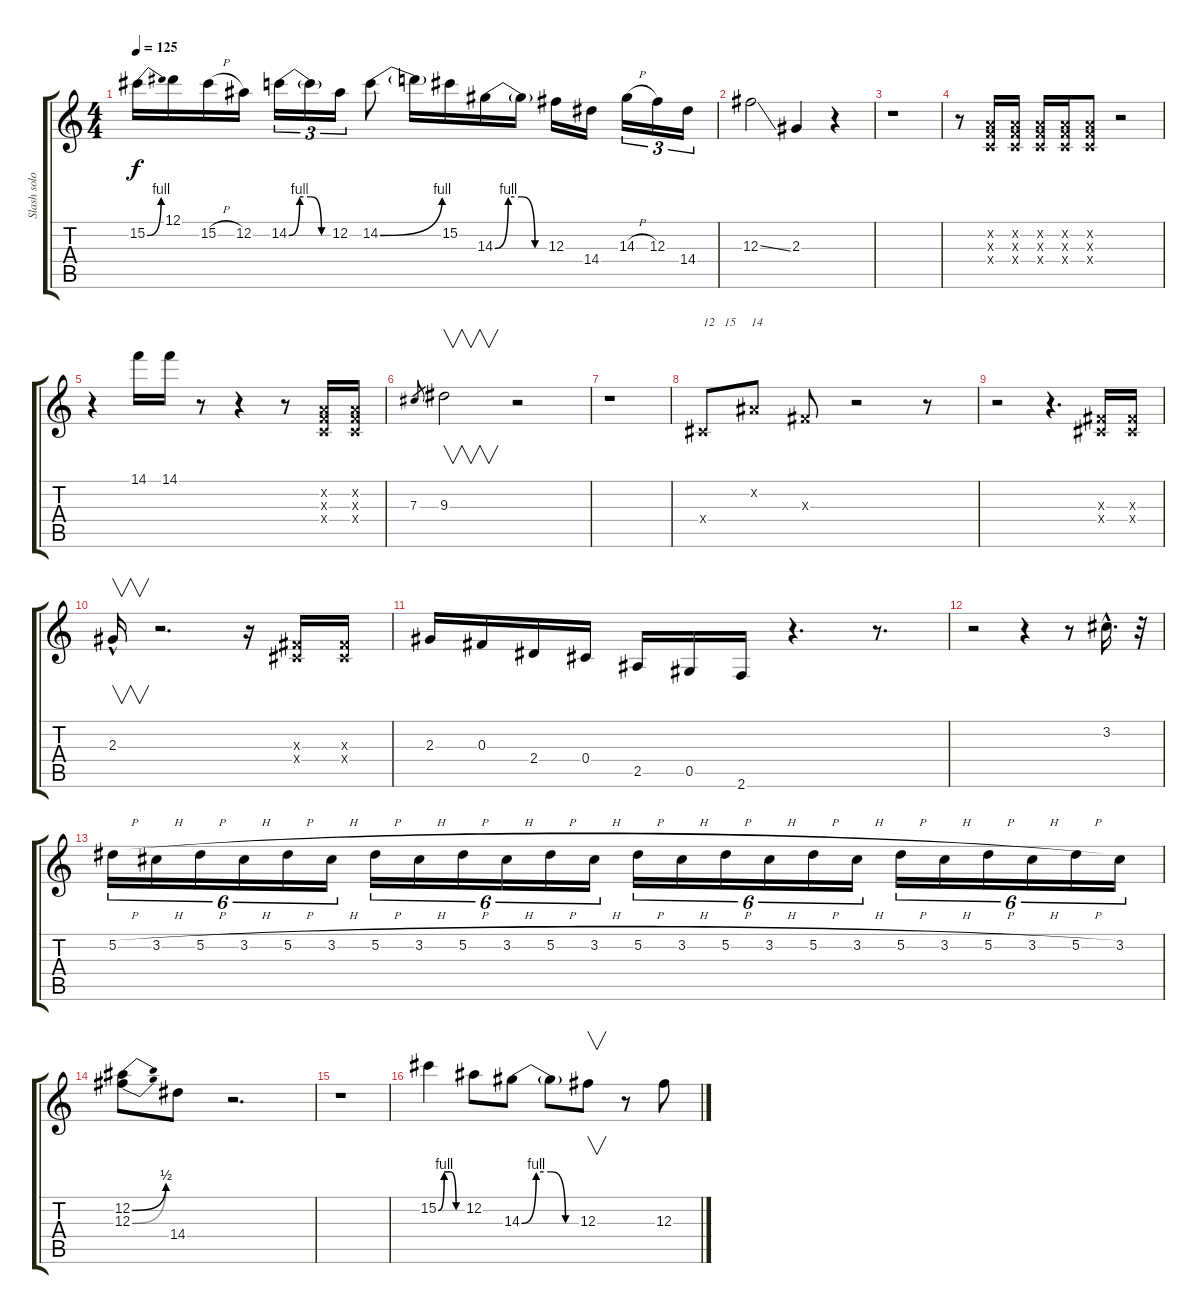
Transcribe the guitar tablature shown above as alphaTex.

\track ("Slash solo 2" "Slash solo") {instrument overdrivenguitar}
\staff {score tabs}
\tuning (Eb4 Bb3 Gb3 Db3 Ab2 Eb2) {hide}
\ts (4 4)
\tempo 125
\clef g2
\ks c
15.2{be (bend 0 0 60 4)}.16{dy f} 12.1.16 15.2{h}.16 12.2.16 14.2{be (custom 0 0 15 4 30 4 45 0 60 0)}.16{tu (3 2)} 14.2{t}.16{tu (3 2)} 12.2.16{tu (3 2)} 14.2{be (bend 0 0 60 4)}.8 14.2{t}.16 15.2.16 14.3{be (custom 0 0 15 4 30 4 45 0 60 0)}.16 14.3{t}.16 12.3.16 14.4.16 14.3{h}.16{tu (3 2)} 12.3.16{tu (3 2)} 14.4.16{tu (3 2)} |
12.3{ss}.2 2.3.4 r.4 |
r.1 |
r.8 (-1.2{x} -1.3{x} -1.4{x}).16 (-1.2{x} -1.3{x} -1.4{x}).16 (-1.2{x} -1.3{x} -1.4{x}).16 (-1.2{x} -1.3{x} -1.4{x}).16 (-1.2{x} -1.3{x} -1.4{x}).8 r.2 |
r.4 14.1.16 14.1.16 r.8 r.4 r.8 (-1.2{x} -1.3{x} -1.4{x}).16 (-1.2{x} -1.3{x} -1.4{x}).16 |
7.3.8{gr} 9.3.2{v} r.2 |
r.1 |
0.4{x}.8{txt "12   15     14"} 0.2{x}.8 0.3{x}.8 r.2 r.8 |
r.2 r.4{d} (0.3{x} 0.4{x}).16 (0.3{x} 0.4{x}).16 |
2.3{hac}.16{v} r.2{d} r.16 (0.3{x} 0.4{x}).16 (0.3{x} 0.4{x}).16 |
2.3.16 0.3.16 2.4.16 0.4.16 2.5.16 0.5.16 2.6.16 r.4{d} r.8{d} |
r.2 r.4 r.8 3.2{hac}.16{d} r.32 |
5.2{h}.16{tu (6 4)} 3.2{h}.16{tu (6 4)} 5.2{h}.16{tu (6 4)} 3.2{h}.16{tu (6 4)} 5.2{h}.16{tu (6 4)} 3.2{h}.16{tu (6 4)} 5.2{h}.16{tu (6 4)} 3.2{h}.16{tu (6 4)} 5.2{h}.16{tu (6 4)} 3.2{h}.16{tu (6 4)} 5.2{h}.16{tu (6 4)} 3.2{h}.16{tu (6 4)} 5.2{h}.16{tu (6 4)} 3.2{h}.16{tu (6 4)} 5.2{h}.16{tu (6 4)} 3.2{h}.16{tu (6 4)} 5.2{h}.16{tu (6 4)} 3.2{h}.16{tu (6 4)} 5.2{h}.16{tu (6 4)} 3.2{h}.16{tu (6 4)} 5.2{h}.16{tu (6 4)} 3.2{h}.16{tu (6 4)} 5.2{h}.16{tu (6 4)} 3.2.16{tu (6 4)} |
(12.2{be (bend 0 0 60 2)} 12.3{be (bend 0 0 60 2)}).8 14.4.8 r.2{d} |
r.1 |
15.2{be (custom 0 0 15 4 30 4 45 0 60 0)}.4 12.2.8 14.3{be (custom 0 0 15 4 30 4 45 0 60 0)}.8 14.3{t}.8 12.3.8{v} r.8 12.3.8
